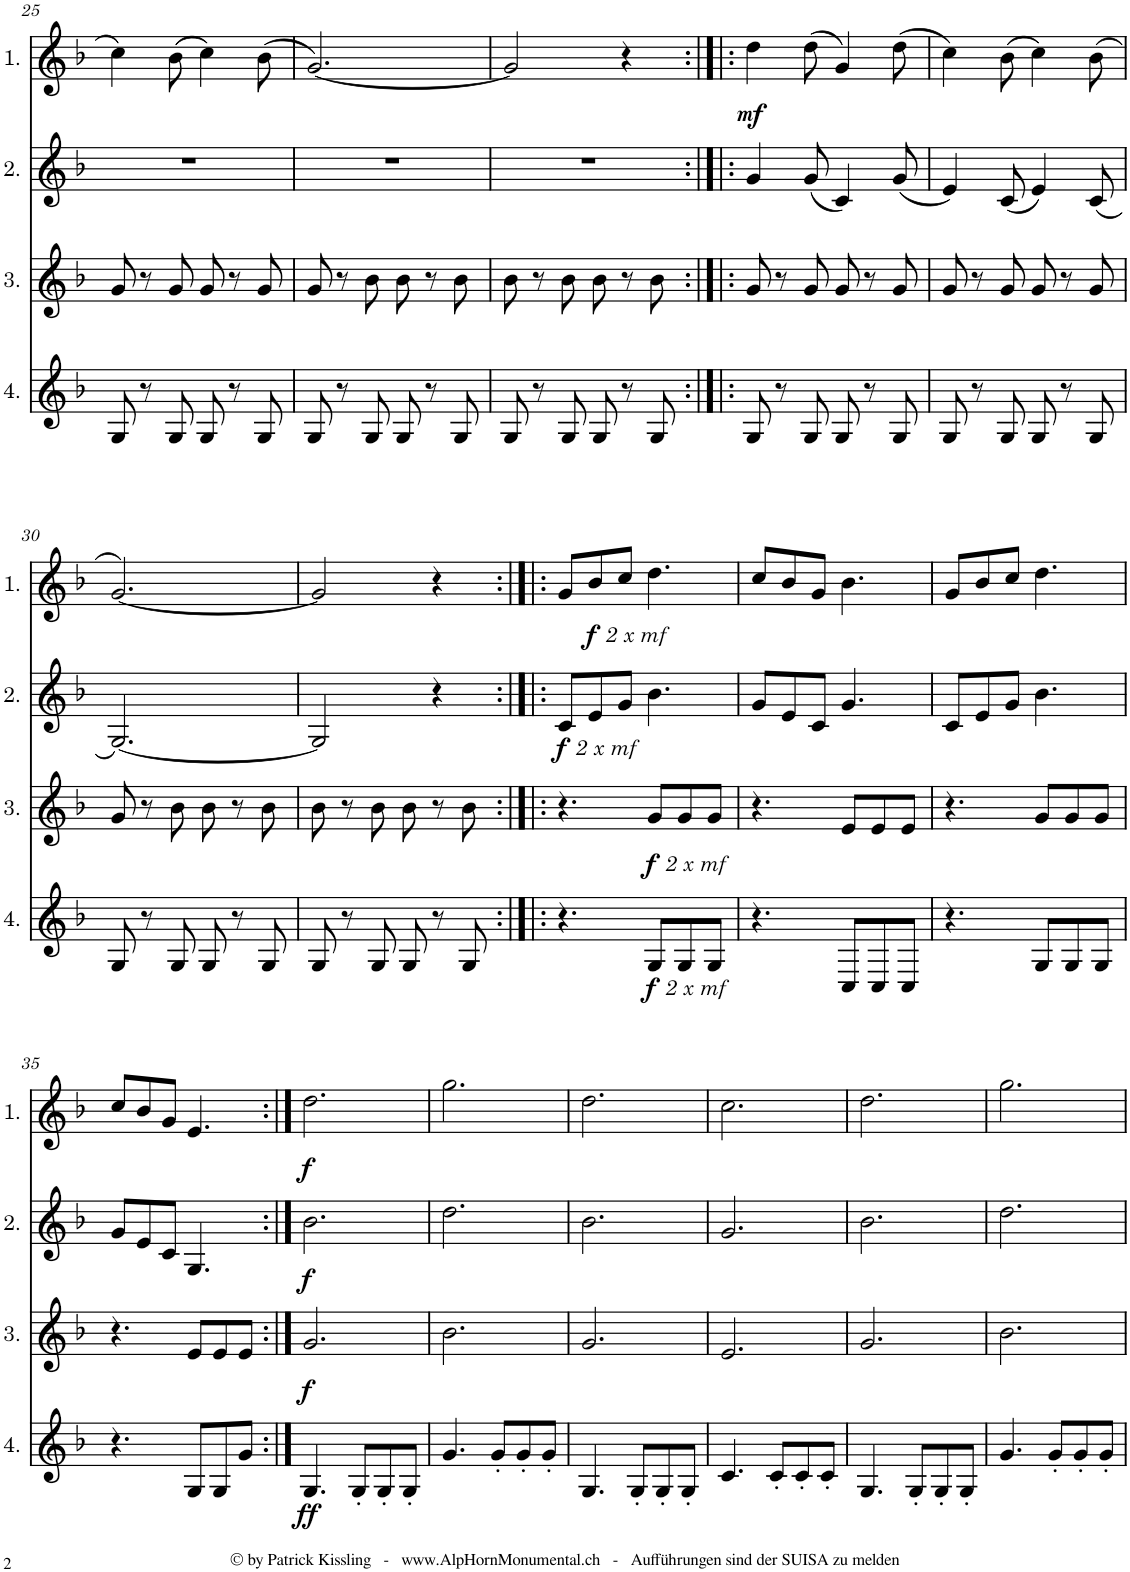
**kern	**dynam	**kern	**dynam	**kern	**dynam	**kern	**dynam
*part4	*part4	*part3	*part3	*part2	*part2	*part1	*part1
*staff4	*staff4	*staff3	*staff3	*staff2	*staff2	*staff1	*staff1
*I"4.	*	*I"3.	*	*I"2.	*	*I"1.	*
!!LO:PB:g=z
*clefG2	*	*clefG2	*	*clefG2	*	*clefG2	*
*Trd4c7	*	*Trd4c7	*	*Trd4c7	*	*Trd4c7	*
*k[b-]	*	*k[b-]	*	*k[b-]	*	*k[b-]	*
*M6/8	*	*M6/8	*	*M6/8	*	*M6/8	*
=25	=25	=25	=25	=25	=25	=25	=25
8G/	.	8g/	.	2.r	.	4cc\	.
8r	.	8r	.	.	.	.	.
8G/	.	8g/	.	.	.	(8b-\	.
8G/	.	8g/	.	.	.	4cc\)	.
8r	.	8r	.	.	.	.	.
8G/	.	8g/	.	.	.	(8b-\	.
=26	=26	=26	=26	=26	=26	=26	=26
8G/	.	8g/	.	2.r	.	[2.g/)	.
8r	.	8r	.	.	.	.	.
8G/	.	8b-\	.	.	.	.	.
8G/	.	8b-\	.	.	.	.	.
8r	.	8r	.	.	.	.	.
8G/	.	8b-\	.	.	.	.	.
=27	=27	=27	=27	=27	=27	=27	=27
8G/	.	8b-\	.	2.r	.	2g/]	.
8r	.	8r	.	.	.	.	.
8G/	.	8b-\	.	.	.	.	.
8G/	.	8b-\	.	.	.	.	.
8r	.	8r	.	.	.	4r	.
8G/	.	8b-\	.	.	.	.	.
=28:|!|:	=28:|!|:	=28:|!|:	=28:|!|:	=28:|!|:	=28:|!|:	=28:|!|:	=28:|!|:
!	!	!	!	!	!	!	!LO:DY:b
8G/	.	8g/	.	4g/	.	4dd\	mf
8r	.	8r	.	.	.	.	.
8G/	.	8g/	.	(8g/	.	(8dd\	.
8G/	.	8g/	.	4c/)	.	4g/)	.
8r	.	8r	.	.	.	.	.
8G/	.	8g/	.	(8g/	.	(8dd\	.
=29	=29	=29	=29	=29	=29	=29	=29
8G/	.	8g/	.	4e/)	.	4cc\)	.
8r	.	8r	.	.	.	.	.
8G/	.	8g/	.	(8c/	.	(8b-\	.
8G/	.	8g/	.	4e/)	.	4cc\)	.
8r	.	8r	.	.	.	.	.
8G/	.	8g/	.	(8c/	.	(8b-\	.
!!LO:LB:g=z
=30	=30	=30	=30	=30	=30	=30	=30
8G/	.	8g/	.	[2.G/)	.	[2.g/)	.
8r	.	8r	.	.	.	.	.
8G/	.	8b-\	.	.	.	.	.
8G/	.	8b-\	.	.	.	.	.
8r	.	8r	.	.	.	.	.
8G/	.	8b-\	.	.	.	.	.
=31	=31	=31	=31	=31	=31	=31	=31
8G/	.	8b-\	.	2G/]	.	2g/]	.
8r	.	8r	.	.	.	.	.
8G/	.	8b-\	.	.	.	.	.
8G/	.	8b-\	.	.	.	.	.
8r	.	8r	.	4r	.	4r	.
8G/	.	8b-\	.	.	.	.	.
=32:|!|:	=32:|!|:	=32:|!|:	=32:|!|:	=32:|!|:	=32:|!|:	=32:|!|:	=32:|!|:
!	!	!	!LO:DY:a	!	!	!	!
!	!	!	!LO:DY:n=1:a	!	!	!	!
4.r	.	4.r	f other-dynamics	8c/L	.	8g/L	.
!	!	!	!	!	!LO:DY:a	!	!
!	!	!	!	!	!LO:DY:n=1:a	!	!
.	.	.	.	8e/	f other-dynamics	8b-/	.
.	.	.	.	8g/J	.	8cc/J	.
!	!LO:DY:b	!	!	!	!	!	!
!	!LO:DY:n=1:b	!	!LO:DY:n=2:b	!	!	!	!
!	!	!	!LO:DY:n=3:b	!	!	!	!
8G/L	f other-dynamics	8g/L	f other-dynamics	4.b-\	.	4.dd\	.
8G/	.	8g/	.	.	.	.	.
8G/J	.	8g/J	.	.	.	.	.
=33	=33	=33	=33	=33	=33	=33	=33
4.r	.	4.r	.	8g/L	.	8cc/L	.
.	.	.	.	8e/	.	8b-/	.
.	.	.	.	8c/J	.	8g/J	.
8C/L	.	8e/L	.	4.g/	.	4.b-\	.
8C/	.	8e/	.	.	.	.	.
8C/J	.	8e/J	.	.	.	.	.
=34	=34	=34	=34	=34	=34	=34	=34
4.r	.	4.r	.	8c/L	.	8g/L	.
.	.	.	.	8e/	.	8b-/	.
.	.	.	.	8g/J	.	8cc/J	.
8G/L	.	8g/L	.	4.b-\	.	4.dd\	.
8G/	.	8g/	.	.	.	.	.
8G/J	.	8g/J	.	.	.	.	.
!!LO:LB:g=z
=35	=35	=35	=35	=35	=35	=35	=35
4.r	.	4.r	.	8g/L	.	8cc/L	.
.	.	.	.	8e/	.	8b-/	.
.	.	.	.	8c/J	.	8g/J	.
8G/L	.	8e/L	.	4.G/	.	4.e/	.
8G/	.	8e/	.	.	.	.	.
8g/J	.	8e/J	.	.	.	.	.
=36:|!	=36:|!	=36:|!	=36:|!	=36:|!	=36:|!	=36:|!	=36:|!
!	!LO:DY:b	!	!LO:DY:b	!	!LO:DY:b	!	!LO:DY:b
4.G/	ff	2.g/	f	2.b-\	f	2.dd\	f
8G'/L	.	.	.	.	.	.	.
8G'/	.	.	.	.	.	.	.
8G'/J	.	.	.	.	.	.	.
=37	=37	=37	=37	=37	=37	=37	=37
4.g/	.	2.b-\	.	2.dd\	.	2.gg\	.
8g'/L	.	.	.	.	.	.	.
8g'/	.	.	.	.	.	.	.
8g'/J	.	.	.	.	.	.	.
=38	=38	=38	=38	=38	=38	=38	=38
4.G/	.	2.g/	.	2.b-\	.	2.dd\	.
8G'/L	.	.	.	.	.	.	.
8G'/	.	.	.	.	.	.	.
8G'/J	.	.	.	.	.	.	.
=39	=39	=39	=39	=39	=39	=39	=39
4.c/	.	2.e/	.	2.g/	.	2.cc\	.
8c'/L	.	.	.	.	.	.	.
8c'/	.	.	.	.	.	.	.
8c'/J	.	.	.	.	.	.	.
=40	=40	=40	=40	=40	=40	=40	=40
4.G/	.	2.g/	.	2.b-\	.	2.dd\	.
8G'/L	.	.	.	.	.	.	.
8G'/	.	.	.	.	.	.	.
8G'/J	.	.	.	.	.	.	.
=41	=41	=41	=41	=41	=41	=41	=41
4.g/	.	2.b-\	.	2.dd\	.	2.gg\	.
8g'/L	.	.	.	.	.	.	.
8g'/	.	.	.	.	.	.	.
8g'/J	.	.	.	.	.	.	.
=	=	=	=	=	=	=	=
*-	*-	*-	*-	*-	*-	*-	*-
